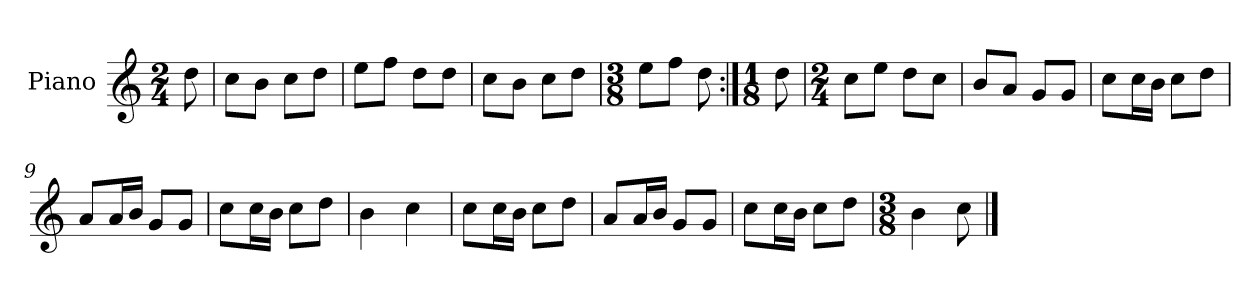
**kern
*part1
*staff1
*I"Piano
*I'Pno.
*clefG2
*k[]
*M2/4
=
8dd\
=1
8cc\L
8b\J
8cc\L
8dd\J
=2
8ee\L
8ff\J
8dd\L
8dd\J
=3
8cc\L
8b\J
8cc\L
8dd\J
=4
*M3/8
8ee\L
8ff\J
8dd\
=5:|!
*M1/8
8dd\
=6
*M2/4
8cc\L
8ee\J
8dd\L
8cc\J
=7
8b/L
8a/J
8g/L
8g/J
=8
8cc\L
16cc\L
16b\JJ
8cc\L
8dd\J
!!LO:LB:g=z
=9
8a/L
16a/L
16b/JJ
8g/L
8g/J
=10
8cc\L
16cc\L
16b\JJ
8cc\L
8dd\J
=11
4b\
4cc\
=12
8cc\L
16cc\L
16b\JJ
8cc\L
8dd\J
=13
8a/L
16a/L
16b/JJ
8g/L
8g/J
=14
8cc\L
16cc\L
16b\JJ
8cc\L
8dd\J
=15
*M3/8
4b\
8cc\
==
*-
